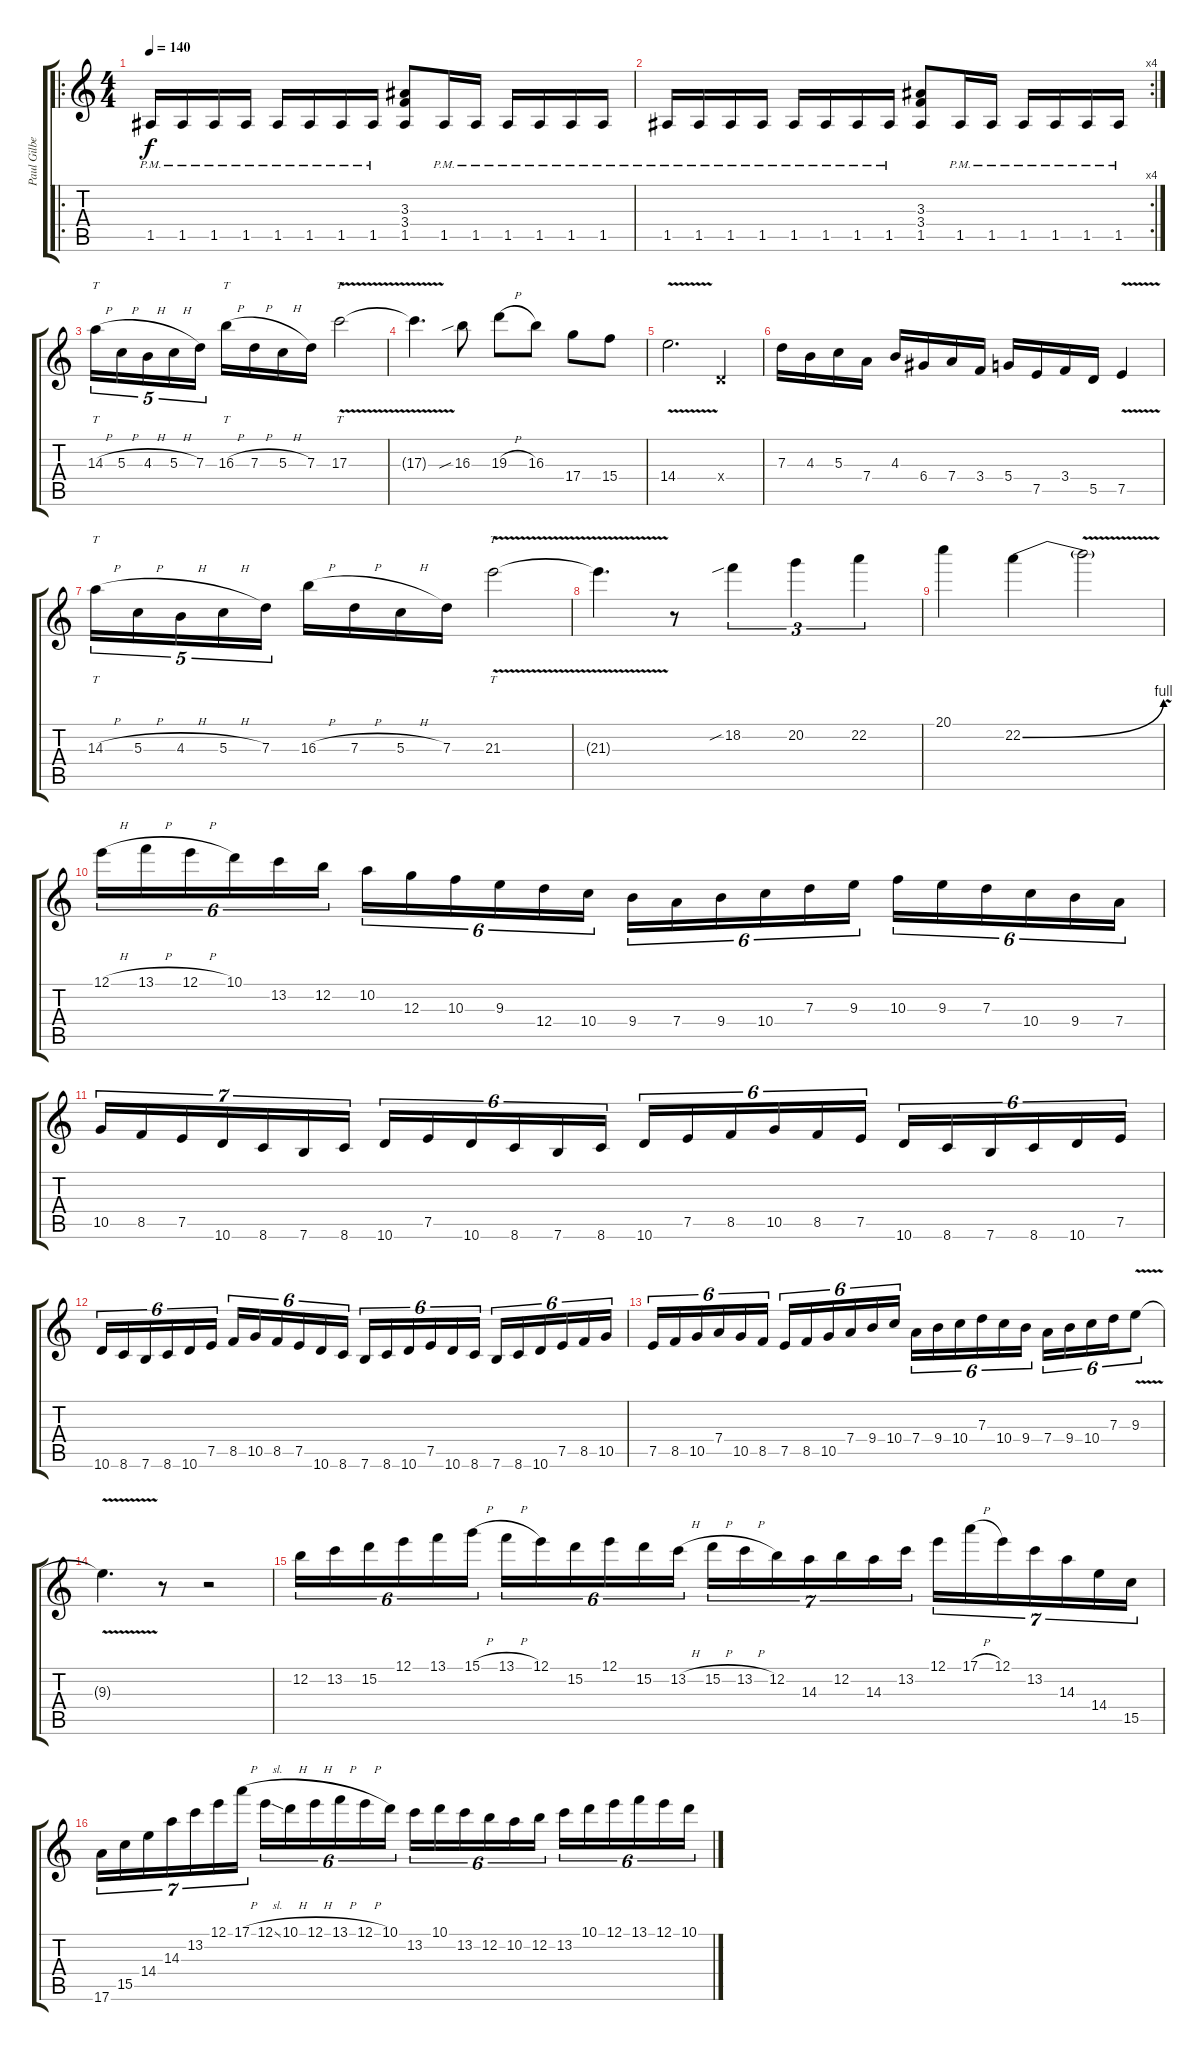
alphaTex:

\track ("Paul Gilbert" "Paul Gilbe") {instrument distortionguitar}
\staff {score tabs}
\tuning (E4 B3 G3 D3 A2 E2) {hide}
\ro
\ts (4 4)
\tempo 140
\clef g2
\ks c
1.5{pm}.16{dy f instrument distortionguitar} 1.5{pm}.16 1.5{pm}.16 1.5{pm}.16 1.5{pm}.16 1.5{pm}.16 1.5{pm}.16 1.5{pm}.16 (3.3 3.4 1.5).8 1.5{pm}.16 1.5{pm}.16 1.5{pm}.16 1.5{pm}.16 1.5{pm}.16 1.5{pm}.16 |
\rc 4
1.5{pm}.16 1.5{pm}.16 1.5{pm}.16 1.5{pm}.16 1.5{pm}.16 1.5{pm}.16 1.5{pm}.16 1.5{pm}.16 (3.3 3.4 1.5).8 1.5{pm}.16 1.5{pm}.16 1.5{pm}.16 1.5{pm}.16 1.5{pm}.16 1.5{pm}.16 |
14.3{h}.16{tt tu (5 4)} 5.3{h}.16{tu (5 4)} 4.3{h}.16{tu (5 4)} 5.3{h}.16{tu (5 4)} 7.3.16{tu (5 4)} 16.3{h}.16{tt} 7.3{h}.16 5.3{h}.16 7.3.16 17.3{v}.2{tt} |
17.3{t}.4{d} 16.3{sib}.8 19.3{h}.8 16.3.8 17.4.8 15.4.8 |
14.4{v}.2{d} 0.4{x}.4 |
7.3.16 4.3.16 5.3.16 7.4.16 4.3.16 6.4.16 7.4.16 3.4.16 5.4.16 7.5.16 3.4.16 5.5.16 7.5{v}.4 |
14.3{h}.16{tt tu (5 4)} 5.3{h}.16{tu (5 4)} 4.3{h}.16{tu (5 4)} 5.3{h}.16{tu (5 4)} 7.3.16{tu (5 4)} 16.3{h}.16 7.3{h}.16 5.3{h}.16 7.3.16 21.3{v}.2{tt} |
21.3{t}.4{d} r.8 18.2{sib}.4{tu (3 2)} 20.2.4{tu (3 2)} 22.2.4{tu (3 2)} |
20.1.4 22.2{be (bend 0 0 60 4)}.4 22.2{v t}.2 |
12.1{h}.16{tu (6 4) instrument distortionguitar} 13.1{h}.16{tu (6 4)} 12.1{h}.16{tu (6 4)} 10.1.16{tu (6 4)} 13.2.16{tu (6 4)} 12.2.16{tu (6 4)} 10.2.16{tu (6 4)} 12.3.16{tu (6 4)} 10.3.16{tu (6 4)} 9.3.16{tu (6 4)} 12.4.16{tu (6 4)} 10.4.16{tu (6 4)} 9.4.16{tu (6 4)} 7.4.16{tu (6 4)} 9.4.16{tu (6 4)} 10.4.16{tu (6 4)} 7.3.16{tu (6 4)} 9.3.16{tu (6 4)} 10.3.16{tu (6 4)} 9.3.16{tu (6 4)} 7.3.16{tu (6 4)} 10.4.16{tu (6 4)} 9.4.16{tu (6 4)} 7.4.16{tu (6 4)} |
10.5.16{tu (7 4)} 8.5.16{tu (7 4)} 7.5.16{tu (7 4)} 10.6.16{tu (7 4)} 8.6.16{tu (7 4)} 7.6.16{tu (7 4)} 8.6.16{tu (7 4)} 10.6.16{tu (6 4)} 7.5.16{tu (6 4)} 10.6.16{tu (6 4)} 8.6.16{tu (6 4)} 7.6.16{tu (6 4)} 8.6.16{tu (6 4)} 10.6.16{tu (6 4)} 7.5.16{tu (6 4)} 8.5.16{tu (6 4)} 10.5.16{tu (6 4)} 8.5.16{tu (6 4)} 7.5.16{tu (6 4)} 10.6.16{tu (6 4)} 8.6.16{tu (6 4)} 7.6.16{tu (6 4)} 8.6.16{tu (6 4)} 10.6.16{tu (6 4)} 7.5.16{tu (6 4)} |
10.6.16{tu (6 4)} 8.6.16{tu (6 4)} 7.6.16{tu (6 4)} 8.6.16{tu (6 4)} 10.6.16{tu (6 4)} 7.5.16{tu (6 4)} 8.5.16{tu (6 4)} 10.5.16{tu (6 4)} 8.5.16{tu (6 4)} 7.5.16{tu (6 4)} 10.6.16{tu (6 4)} 8.6.16{tu (6 4)} 7.6.16{tu (6 4)} 8.6.16{tu (6 4)} 10.6.16{tu (6 4)} 7.5.16{tu (6 4)} 10.6.16{tu (6 4)} 8.6.16{tu (6 4)} 7.6.16{tu (6 4)} 8.6.16{tu (6 4)} 10.6.16{tu (6 4)} 7.5.16{tu (6 4)} 8.5.16{tu (6 4)} 10.5.16{tu (6 4)} |
7.5.16{tu (6 4)} 8.5.16{tu (6 4)} 10.5.16{tu (6 4)} 7.4.16{tu (6 4)} 10.5.16{tu (6 4)} 8.5.16{tu (6 4)} 7.5.16{tu (6 4)} 8.5.16{tu (6 4)} 10.5.16{tu (6 4)} 7.4.16{tu (6 4)} 9.4.16{tu (6 4)} 10.4.16{tu (6 4)} 7.4.16{tu (6 4)} 9.4.16{tu (6 4)} 10.4.16{tu (6 4)} 7.3.16{tu (6 4)} 10.4.16{tu (6 4)} 9.4.16{tu (6 4)} 7.4.16{tu (6 4)} 9.4.16{tu (6 4)} 10.4.16{tu (6 4)} 7.3.16{tu (6 4)} 9.3{v}.8{tu (6 4)} |
9.3{t}.4{d} r.8 r.2 |
12.2.16{tu (6 4)} 13.2.16{tu (6 4)} 15.2.16{tu (6 4)} 12.1.16{tu (6 4)} 13.1.16{tu (6 4)} 15.1{h}.16{tu (6 4)} 13.1{h}.16{tu (6 4)} 12.1.16{tu (6 4)} 15.2.16{tu (6 4)} 12.1.16{tu (6 4)} 15.2.16{tu (6 4)} 13.2{h}.16{tu (6 4)} 15.2{h}.16{tu (7 4)} 13.2{h}.16{tu (7 4)} 12.2.16{tu (7 4)} 14.3.16{tu (7 4)} 12.2.16{tu (7 4)} 14.3.16{tu (7 4)} 13.2.16{tu (7 4)} 12.1.16{tu (7 4)} 17.1{h}.16{tu (7 4)} 12.1.16{tu (7 4)} 13.2.16{tu (7 4)} 14.3.16{tu (7 4)} 14.4.16{tu (7 4)} 15.5.16{tu (7 4)} |
17.6.16{tu (7 4)} 15.5.16{tu (7 4)} 14.4.16{tu (7 4)} 14.3.16{tu (7 4)} 13.2.16{tu (7 4)} 12.1.16{tu (7 4)} 17.1{h}.16{tu (7 4)} 12.1{sl}.16{tu (6 4)} 10.1{h}.16{tu (6 4)} 12.1{h}.16{tu (6 4)} 13.1{h}.16{tu (6 4)} 12.1{h}.16{tu (6 4)} 10.1.16{tu (6 4)} 13.2.16{tu (6 4)} 10.1.16{tu (6 4)} 13.2.16{tu (6 4)} 12.2.16{tu (6 4)} 10.2.16{tu (6 4)} 12.2.16{tu (6 4)} 13.2.16{tu (6 4)} 10.1.16{tu (6 4)} 12.1.16{tu (6 4)} 13.1.16{tu (6 4)} 12.1.16{tu (6 4)} 10.1.16{tu (6 4)}
